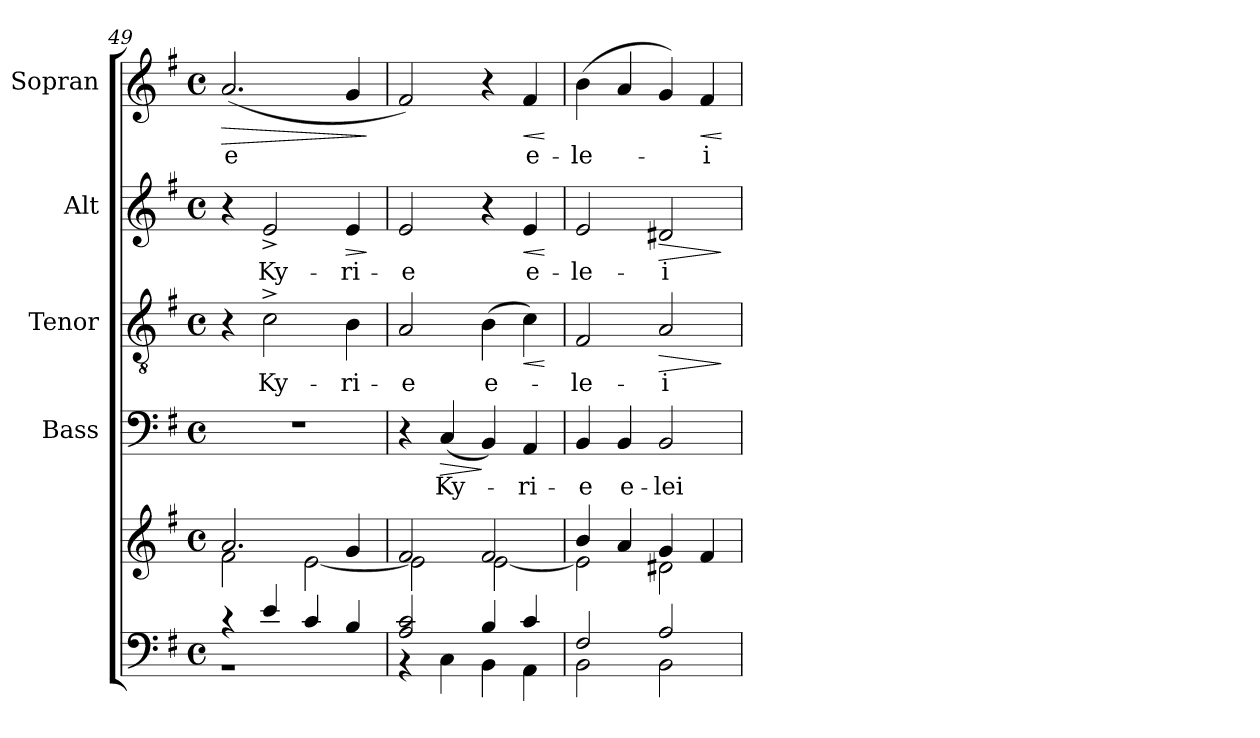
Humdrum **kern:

**kern	**kern	**kern	**text	**dynam	**kern	**text	**dynam	**kern	**text	**dynam	**kern	**text	**dynam
*part5	*part5	*part4	*part4	*part4	*part3	*part3	*part3	*part2	*part2	*part2	*part1	*part1	*part1
*staff6	*staff5	*staff4	*staff4	*staff4	*staff3	*staff3	*staff3	*staff2	*staff2	*staff2	*staff1	*staff1	*staff1
*	*	*I"Bass	*	*	*I"Tenor	*	*	*I"Alt	*	*	*I"Sopran	*	*
*	*	*I'B.	*	*	*I'T.	*	*	*I'A.	*	*	*I'S.	*	*
*clefF4	*clefG2	*clefF4	*	*	*clefGv2	*	*	*clefG2	*	*	*clefG2	*	*
*k[f#]	*k[f#]	*k[f#]	*	*	*k[f#]	*	*	*k[f#]	*	*	*k[f#]	*	*
*G:	*G:	*G:	*	*	*G:	*	*	*G:	*	*	*G:	*	*
*M4/4	*M4/4	*M4/4	*	*	*M4/4	*	*	*M4/4	*	*	*M4/4	*	*
*met(c)	*met(c)	*met(c)	*	*	*met(c)	*	*	*met(c)	*	*	*met(c)	*	*
=49	=49	=49	=49	=49	=49	=49	=49	=49	=49	=49	=49	=49	=49
*^	*^	*	*	*	*	*	*	*	*	*	*	*	*
!	!	!	!	!	!	!	!	!	!	!	!	!	!	!LO:LY:b	!LO:HP:b
4rc	1rBB	2.a/	2f#\	1r	.	.	4r	.	.	4r	.	.	(<2.a/	-e	>
!	!	!	!	!	!	!	!	!LO:LY:b	!	!	!LO:LY:b	!	!	!	!
4e/	.	.	.	.	.	.	2c^>\	Ky-	.	2e^>/	Ky-	.	.	.	.
4c/	.	.	[<2e\	.	.	.	.	.	.	.	.	.	.	.	.
!	!	!	!	!	!	!	!	!LO:LY:b	!	!	!LO:LY:b	!LO:HP:b	!	!	!
4B/	.	4g/	.	.	.	.	4B\	-ri-	.	4e/	-ri-	>	4g/	.	.
*v	*v	*	*	*	*	*	*	*	*	*	*	*	*	*	*
*	*v	*v	*	*	*	*	*	*	*	*	*	*	*	*
.	.	.	.	.	.	.	.	.	.	]	.	.	]
=50	=50	=50	=50	=50	=50	=50	=50	=50	=50	=50	=50	=50	=50
*^	*^	*	*	*	*	*	*	*	*	*	*	*	*
!	!	!	!	!	!	!	!	!LO:LY:b	!	!	!LO:LY:b	!	!	!	!
2A/ 2c/	4rBB	2f#/	2e\]	4r	.	.	2A/	-e	.	2e/	-e	.	2f#/)	.	.
!	!	!	!	!	!LO:LY:b	!LO:HP:b	!	!	!	!	!	!	!	!	!
.	4C\	.	.	(<4C/	Ky-	>	.	.	.	.	.	.	.	.	.
!	!	!	!	!	!	!	!	!LO:LY:b	!	!	!	!	!	!	!
4B/	4BB\	2f#/	[<2e\	4BB/)	.	]	(>4B\	e-	.	4r	.	.	4r	.	.
!	!	!	!	!	!LO:LY:b	!	!	!	!LO:HP:b	!	!LO:LY:b	!LO:HP:b	!	!LO:LY:b	!LO:HP:b
4c/	4AA\	.	.	4AA/	-ri-	.	4c\)	.	<	4e/	e-	<	4f#/	e-	<
*v	*v	*	*	*	*	*	*	*	*	*	*	*	*	*	*
*	*v	*v	*	*	*	*	*	*	*	*	*	*	*	*
.	.	.	.	.	.	.	[	.	.	[	.	.	[
!!LO:LB:g=z
=51	=51	=51	=51	=51	=51	=51	=51	=51	=51	=51	=51	=51	=51
*^	*^	*	*	*	*	*	*	*	*	*	*	*	*
!	!	!	!	!	!LO:LY:b	!	!	!LO:LY:b	!	!	!LO:LY:b	!	!	!LO:LY:b	!
2F#/	2BB\	4b/	2e\]	4BB/	-e	.	2F#/	-le-	.	2e/	-le-	.	(>4b\	-le-	.
!	!	!	!	!	!LO:LY:b	!	!	!	!	!	!	!	!	!	!
.	.	4a/	.	4BB/	e-	.	.	.	.	.	.	.	4a/	.	.
!	!	!	!	!	!LO:LY:b	!	!	!LO:LY:b	!LO:HP:b	!	!LO:LY:b	!LO:HP:b	!	!	!
2A/	2BB\	4g/	2d#X\	2BB/	-lei-	.	2A/	-i-	>	2d#X/	-i-	>	4g/)	.	.
!	!	!	!	!	!	!	!	!	!	!	!	!	!	!LO:LY:b	!LO:HP:b
.	.	4f#/	.	.	.	.	.	.	.	.	.	.	4f#/	-i-	<
*v	*v	*	*	*	*	*	*	*	*	*	*	*	*	*	*
*	*v	*v	*	*	*	*	*	*	*	*	*	*	*	*
.	.	.	.	.	.	.	]	.	.	]	.	.	[
=	=	=	=	=	=	=	=	=	=	=	=	=	=
*-	*-	*-	*-	*-	*-	*-	*-	*-	*-	*-	*-	*-	*-
